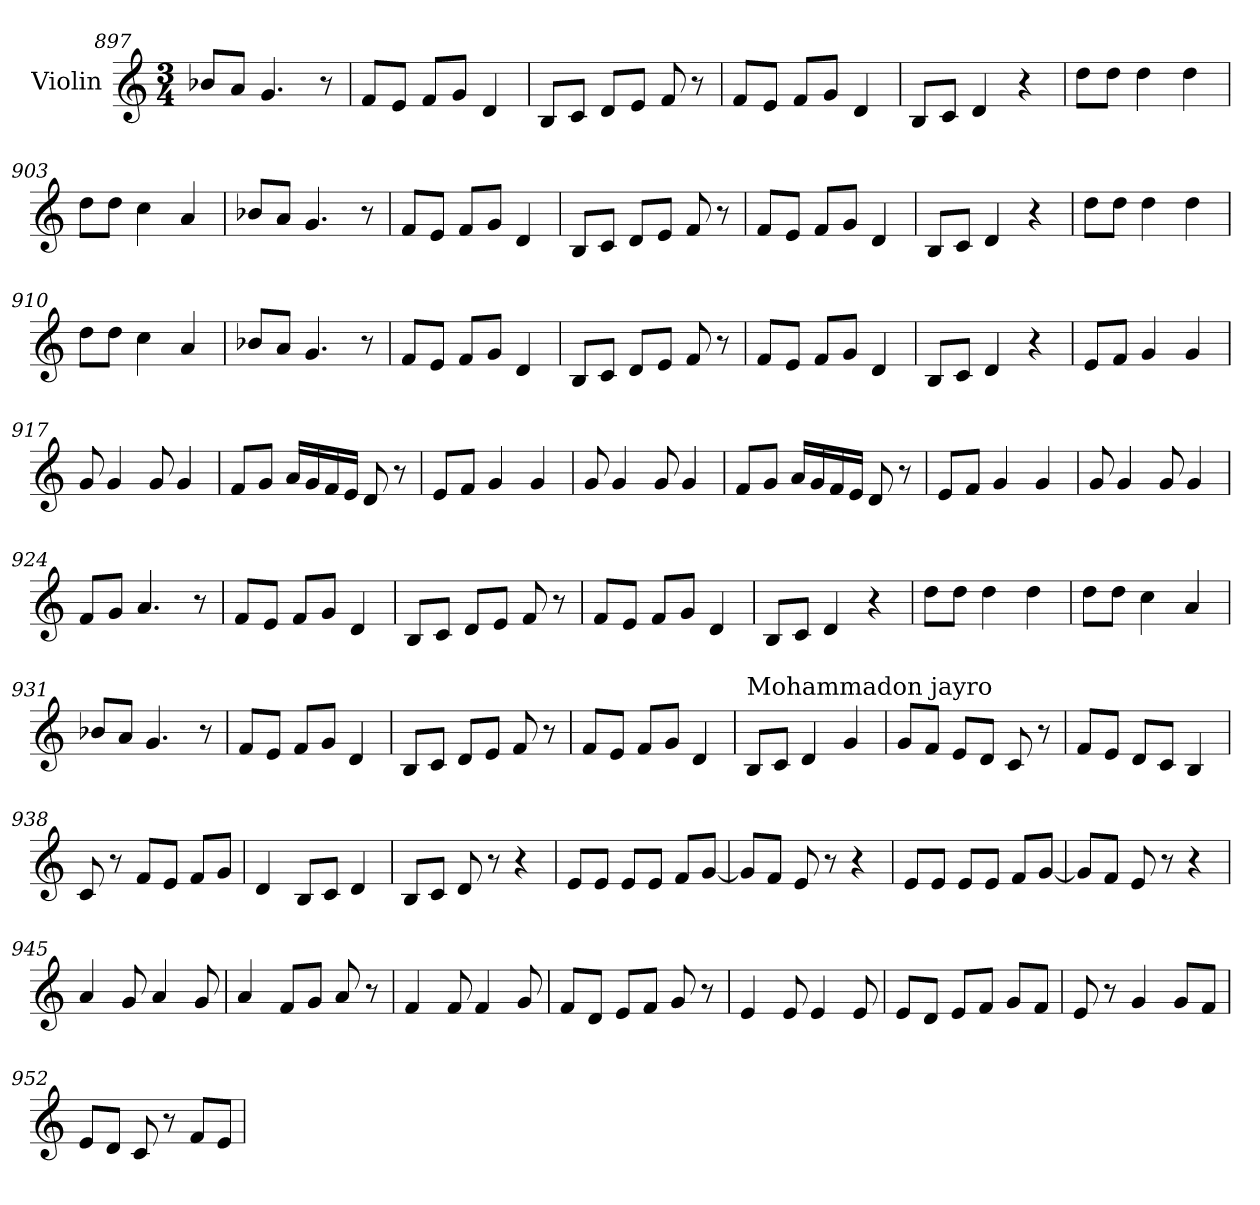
**kern
*part1
*staff1
*I"Violin
*clefG2
*k[]
*M3/4
=897
8b-X/L
8a/J
4.g/
8r
=898
8f/L
8e/J
8f/L
8g/J
4d/
=899
8B/L
8c/J
8d/L
8e/J
8f/
8r
!!LO:PB:g=z
=900
8f/L
8e/J
8f/L
8g/J
4d/
=901
8B/L
8c/J
4d/
4r
=902
8dd\L
8dd\J
4dd\
4dd\
=903
8dd\L
8dd\J
4cc\
4a/
=904
8b-X/L
8a/J
4.g/
8r
=905
8f/L
8e/J
8f/L
8g/J
4d/
!!LO:LB:g=z
=906
8B/L
8c/J
8d/L
8e/J
8f/
8r
=907
8f/L
8e/J
8f/L
8g/J
4d/
=908
8B/L
8c/J
4d/
4r
=909
8dd\L
8dd\J
4dd\
4dd\
=910
8dd\L
8dd\J
4cc\
4a/
=911
8b-X/L
8a/J
4.g/
8r
!!LO:LB:g=z
=912
8f/L
8e/J
8f/L
8g/J
4d/
=913
8B/L
8c/J
8d/L
8e/J
8f/
8r
=914
8f/L
8e/J
8f/L
8g/J
4d/
=915
8B/L
8c/J
4d/
4r
=916
8e/L
8f/J
4g/
4g/
=917
8g/
4g/
8g/
4g/
!!LO:LB:g=z
=918
8f/L
8g/J
16a/LL
16g/
16f/
16e/JJ
8d/
8r
=919
8e/L
8f/J
4g/
4g/
=920
8g/
4g/
8g/
4g/
=921
8f/L
8g/J
16a/LL
16g/
16f/
16e/JJ
8d/
8r
=922
8e/L
8f/J
4g/
4g/
=923
8g/
4g/
8g/
4g/
!!LO:LB:g=z
=924
8f/L
8g/J
4.a/
8r
=925
8f/L
8e/J
8f/L
8g/J
4d/
=926
8B/L
8c/J
8d/L
8e/J
8f/
8r
=927
8f/L
8e/J
8f/L
8g/J
4d/
=928
8B/L
8c/J
4d/
4r
=929
8dd\L
8dd\J
4dd\
4dd\
!!LO:LB:g=z
=930
8dd\L
8dd\J
4cc\
4a/
=931
8b-X/L
8a/J
4.g/
8r
=932
8f/L
8e/J
8f/L
8g/J
4d/
=933
8B/L
8c/J
8d/L
8e/J
8f/
8r
=934
8f/L
8e/J
8f/L
8g/J
4d/
=935
!LO:TX:a:t=Mohammadon jayro
8B/L
8c/J
4d/
4g/
!!LO:LB:g=z
=936
8g/L
8f/J
8e/L
8d/J
8c/
8r
=937
8f/L
8e/J
8d/L
8c/J
4B/
=938
8c/
8r
8f/L
8e/J
8f/L
8g/J
=939
4d/
8B/L
8c/J
4d/
=940
8B/L
8c/J
8d/
8r
4r
=941
8e/L
8e/J
8e/L
8e/J
8f/L
[8g/J
!!LO:LB:g=z
=942
8g/L]
8f/J
8e/
8r
4r
=943
8e/L
8e/J
8e/L
8e/J
8f/L
[8g/J
=944
8g/L]
8f/J
8e/
8r
4r
=945
4a/
8g/
4a/
8g/
=946
4a/
8f/L
8g/J
8a/
8r
=947
4f/
8f/
4f/
8g/
!!LO:PB:g=z
=948
8f/L
8d/J
8e/L
8f/J
8g/
8r
=949
4e/
8e/
4e/
8e/
=950
8e/L
8d/J
8e/L
8f/J
8g/L
8f/J
=951
8e/
8r
4g/
8g/L
8f/J
=952
8e/L
8d/J
8c/
8r
8f/L
8e/J
=
*-
